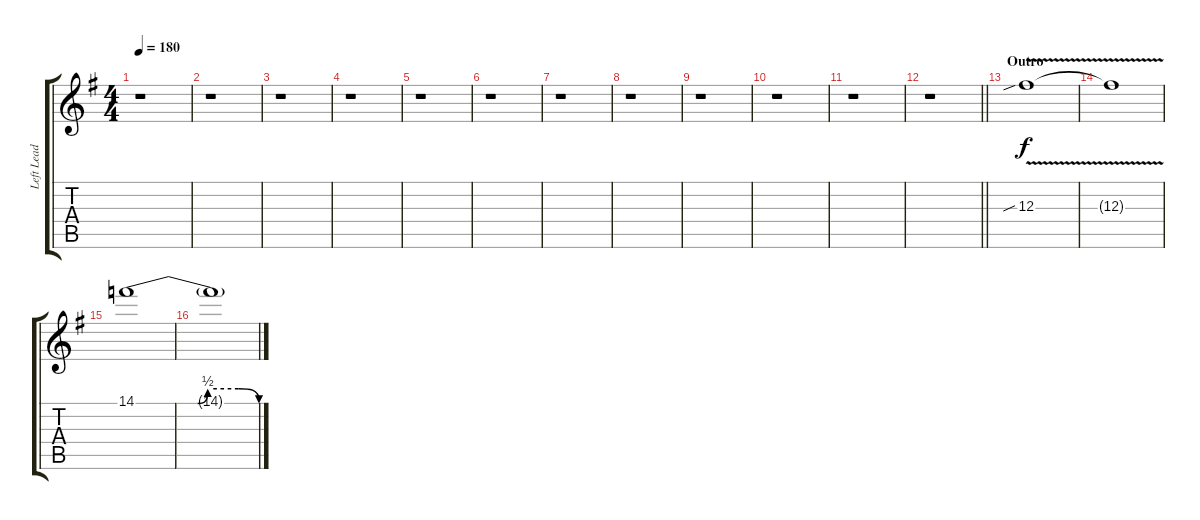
\track ("Left Lead Guitar" "Left Lead ") {instrument overdrivenguitar}
\staff {score tabs}
\tuning (Eb4 Bb3 Gb3 Db3 Ab2 Eb2) {hide}
\ts (4 4)
\tempo 180
\clef g2
\ks g
r.1{dy f} |
r.1 |
r.1 |
r.1 |
r.1 |
r.1 |
r.1 |
r.1 |
r.1 |
r.1 |
r.1 |
\barLineRight lightlight
r.1 |
\section ("" "Outro")
12.3{v sib}.1 |
12.3{t}.1 |
14.1{be (custom 0 0 30 0 35 2 50 2 60 0)}.1 |
14.1{t}.1
